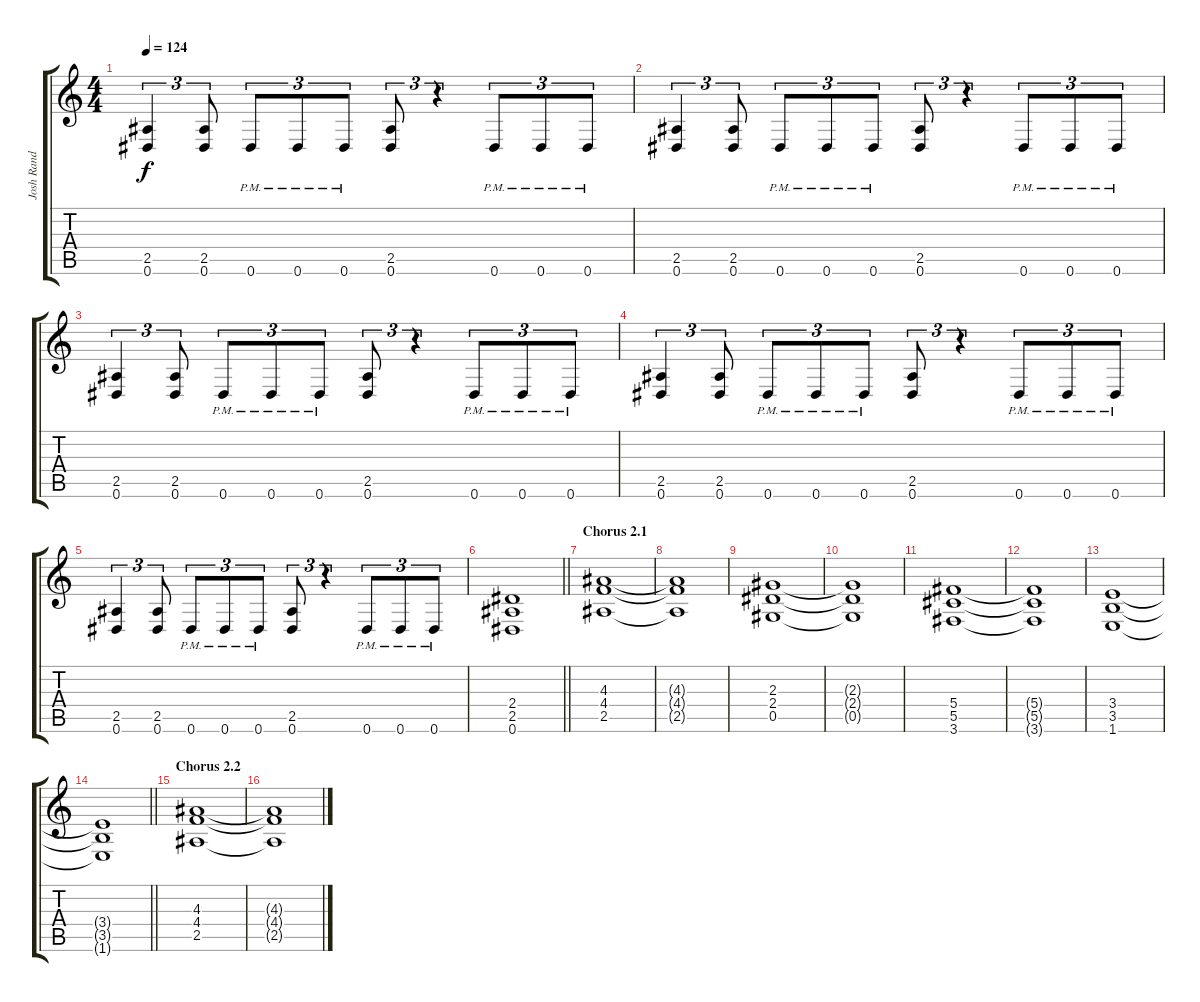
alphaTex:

\track ("Josh Rand" "Josh Rand") {instrument overdrivenguitar}
\staff {score tabs}
\tuning (Eb4 Bb3 Gb3 Db3 Ab2 Eb2) {hide}
\ts (4 4)
\tempo 124
\clef g2
\ks c
(2.5 0.6).4{tu (3 2) dy f} (2.5 0.6).8{tu (3 2)} 0.6{pm}.8{tu (3 2)} 0.6{pm}.8{tu (3 2)} 0.6{pm}.8{tu (3 2)} (2.5 0.6).8{tu (3 2)} r.4{tu (3 2)} 0.6{pm}.8{tu (3 2)} 0.6{pm}.8{tu (3 2)} 0.6{pm}.8{tu (3 2)} |
(2.5 0.6).4{tu (3 2)} (2.5 0.6).8{tu (3 2)} 0.6{pm}.8{tu (3 2)} 0.6{pm}.8{tu (3 2)} 0.6{pm}.8{tu (3 2)} (2.5 0.6).8{tu (3 2)} r.4{tu (3 2)} 0.6{pm}.8{tu (3 2)} 0.6{pm}.8{tu (3 2)} 0.6{pm}.8{tu (3 2)} |
(2.5 0.6).4{tu (3 2)} (2.5 0.6).8{tu (3 2)} 0.6{pm}.8{tu (3 2)} 0.6{pm}.8{tu (3 2)} 0.6{pm}.8{tu (3 2)} (2.5 0.6).8{tu (3 2)} r.4{tu (3 2)} 0.6{pm}.8{tu (3 2)} 0.6{pm}.8{tu (3 2)} 0.6{pm}.8{tu (3 2)} |
(2.5 0.6).4{tu (3 2)} (2.5 0.6).8{tu (3 2)} 0.6{pm}.8{tu (3 2)} 0.6{pm}.8{tu (3 2)} 0.6{pm}.8{tu (3 2)} (2.5 0.6).8{tu (3 2)} r.4{tu (3 2)} 0.6{pm}.8{tu (3 2)} 0.6{pm}.8{tu (3 2)} 0.6{pm}.8{tu (3 2)} |
(2.5 0.6).4{tu (3 2)} (2.5 0.6).8{tu (3 2)} 0.6{pm}.8{tu (3 2)} 0.6{pm}.8{tu (3 2)} 0.6{pm}.8{tu (3 2)} (2.5 0.6).8{tu (3 2)} r.4{tu (3 2)} 0.6{pm}.8{tu (3 2)} 0.6{pm}.8{tu (3 2)} 0.6{pm}.8{tu (3 2)} |
\barLineRight lightlight
(2.4 2.5 0.6).1 |
\section ("" "Chorus 2.1")
(4.3 4.4 2.5).1 |
(4.3{t} 4.4{t} 2.5{t}).1 |
(2.3 2.4 0.5).1 |
(2.3{t} 2.4{t} 0.5{t}).1 |
(5.4 5.5 3.6).1 |
(5.4{t} 5.5{t} 3.6{t}).1 |
(3.4 3.5 1.6).1 |
\barLineRight lightlight
(3.4{t} 3.5{t} 1.6{t}).1 |
\section ("" "Chorus 2.2")
(4.3 4.4 2.5).1 |
(4.3{t} 4.4{t} 2.5{t}).1
